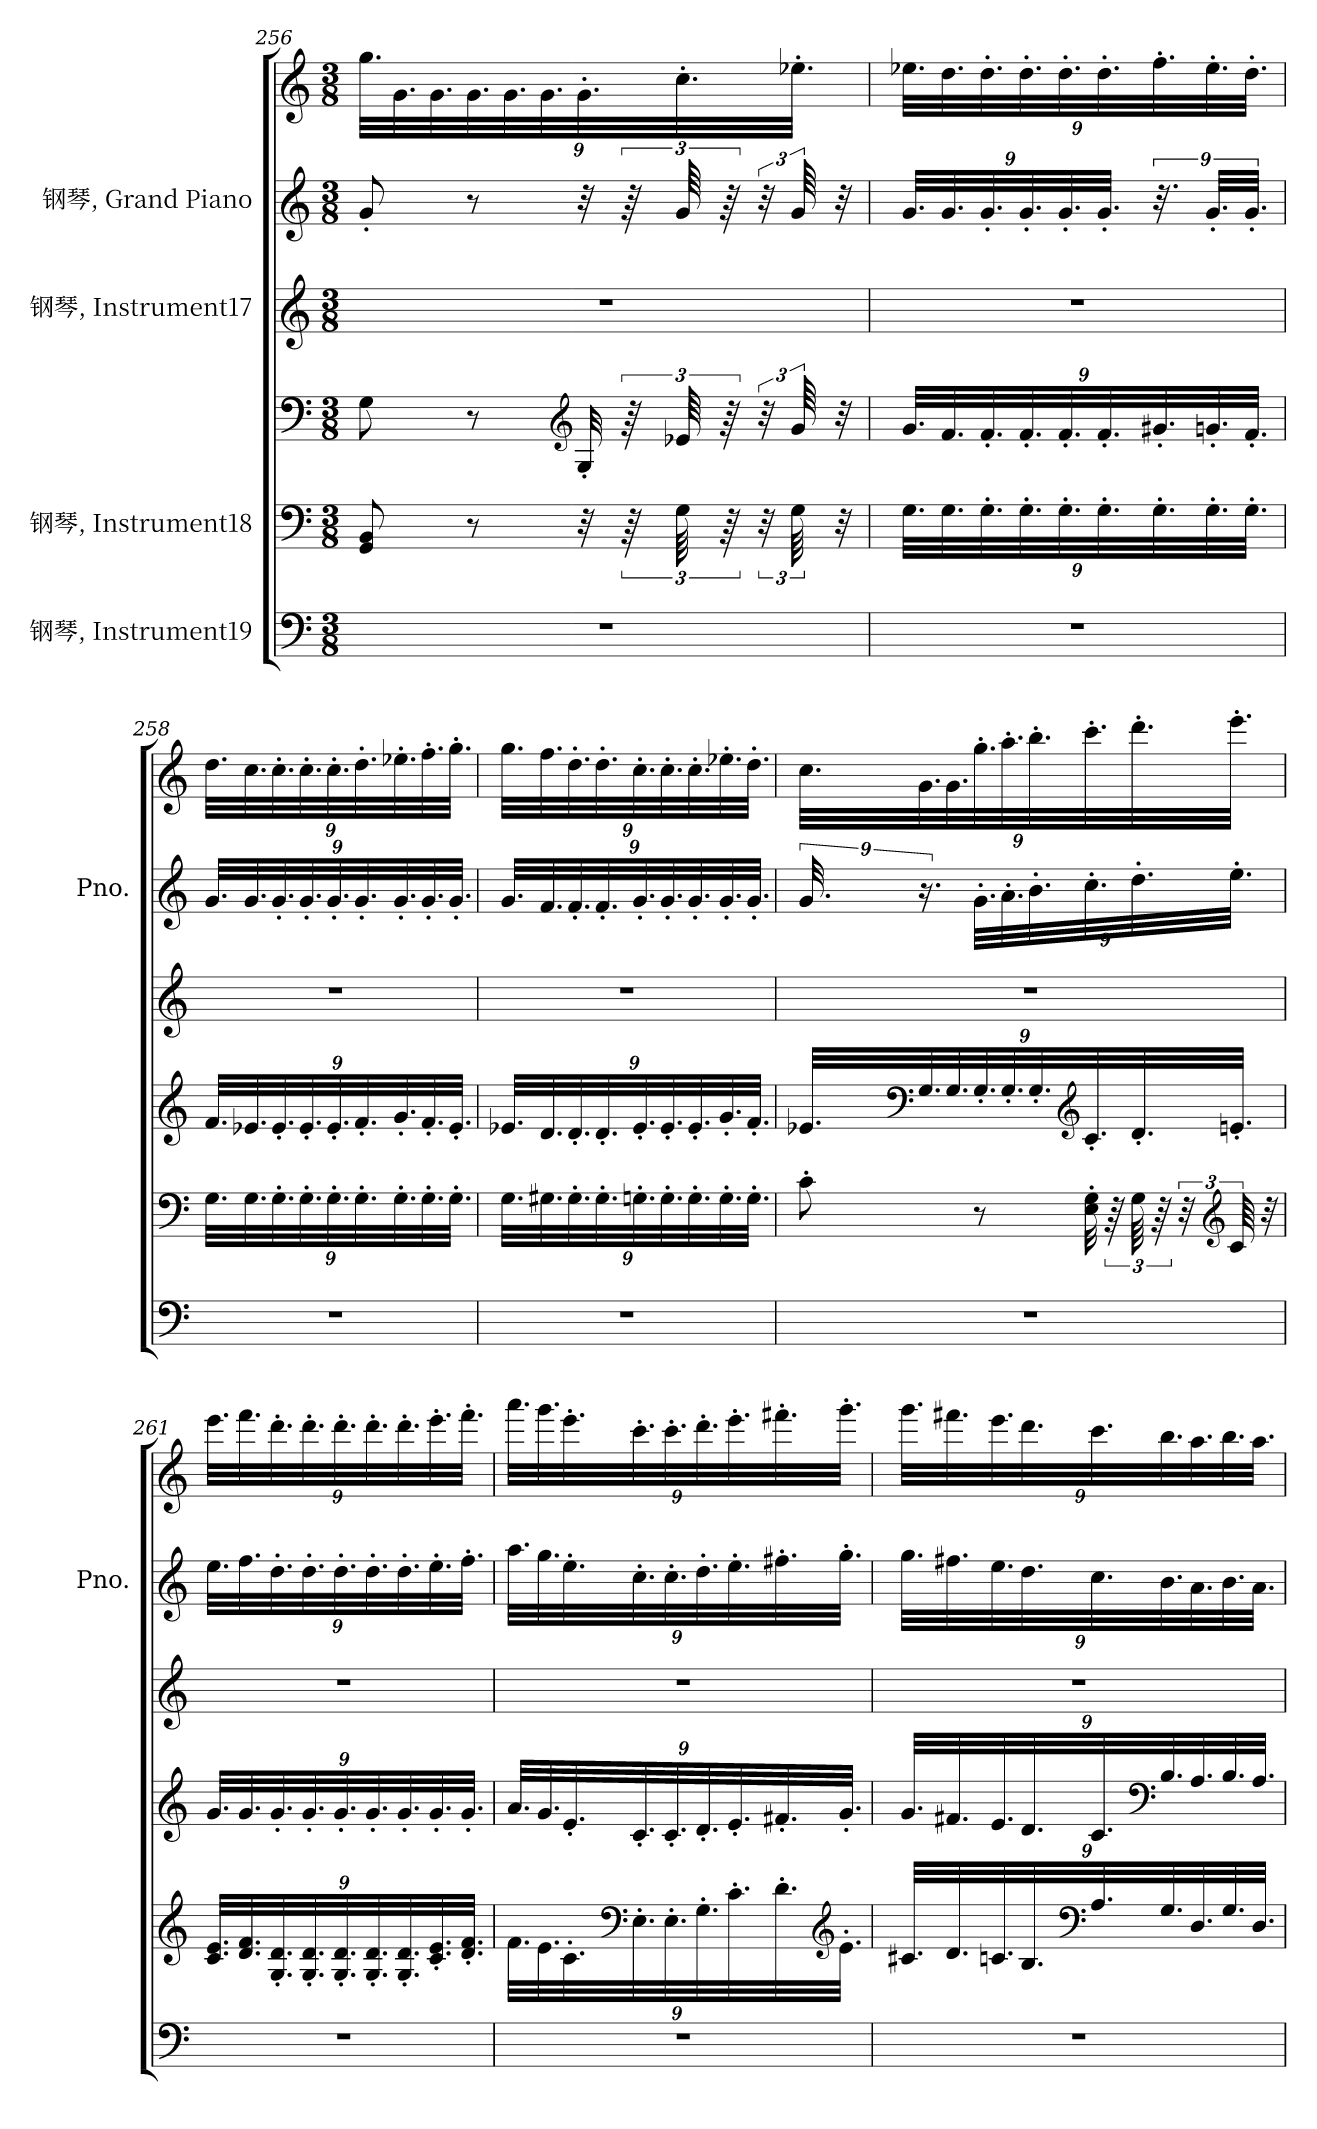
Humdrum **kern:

**kern	**kern	**kern	**kern	**kern	**kern
*part4	*part3	*part3	*part2	*part1	*part1
*staff6	*staff5	*staff4	*staff3	*staff2	*staff1
*I"钢琴, Instrument19	*I"钢琴, Instrument18	*	*I"钢琴, Instrument17	*I"钢琴, Grand Piano	*
*	*	*	*	*I'Pno.	*
!!LO:LB:g=z
*clefF4	*clefF4	*clefF4	*clefG2	*clefG2	*clefG2
*k[]	*k[]	*k[]	*k[]	*k[]	*k[]
*M3/8	*M3/8	*M3/8	*M3/8	*M3/8	*M3/8
*	*	*	*	*	*Xbrackettup
=256	=256	=256	=256	=256	=256
4.r	8GG/ 8BB/	8G\	4.r	8g'/	36.gg\LLL
.	.	.	.	.	36.g\
.	.	.	.	.	36.g\
.	8r	8r	.	8r	36.g\
.	.	.	.	.	36.g\
.	.	.	.	.	36.g\
*	*	*clefG2	*	*	*
.	32r	32G'/	.	32r	36.g'\
.	96r	96r	.	96r	.
.	96G\	96e-X/	.	96g/	36.cc'\
.	96r	96r	.	96r	.
.	48r	48r	.	48r	.
.	96G\	96g/	.	96g/	36.ee-X'\JJJ
.	32r	32r	.	32r	.
=257	=257	=257	=257	=257	=257
*	*Xbrackettup	*Xbrackettup	*	*	*
4.r	36.G\LLL	36.g/LLL	4.r	36.g/LLL	36.ee-X\LLL
.	36.G\	36.f/	.	36.g/	36.dd\
.	36.G'\	36.f'/	.	36.g'/	36.dd'\
.	36.G'\	36.f'/	.	36.g'/	36.dd'\
.	36.G'\	36.f'/	.	36.g'/	36.dd'\
.	36.G'\	36.f'/	.	36.g'/JJJ	36.dd'\
.	36.G'\	36.g#X'/	.	36.r	36.ff'\
.	36.G'\	36.gn'/	.	36.g'/LLL	36.ee-'\
.	36.G'\JJJ	36.f'/JJJ	.	36.g'/JJJ	36.dd'\JJJ
!!LO:PB:g=z
=258	=258	=258	=258	=258	=258
*	*	*	*	*Xbrackettup	*
4.r	36.G\LLL	36.f/LLL	4.r	36.g/LLL	36.dd\LLL
.	36.G\	36.e-X/	.	36.g/	36.cc\
.	36.G'\	36.e-'/	.	36.g'/	36.cc'\
.	36.G'\	36.e-'/	.	36.g'/	36.cc'\
.	36.G'\	36.e-'/	.	36.g'/	36.cc'\
.	36.G'\	36.f'/	.	36.g'/	36.dd'\
.	36.G'\	36.g'/	.	36.g'/	36.ee-X'\
.	36.G'\	36.f'/	.	36.g'/	36.ff'\
.	36.G'\JJJ	36.e-'/JJJ	.	36.g'/JJJ	36.gg'\JJJ
=259	=259	=259	=259	=259	=259
4.r	36.G\LLL	36.e-X/LLL	4.r	36.g/LLL	36.gg\LLL
.	36.G#X\	36.d/	.	36.f/	36.ff\
.	36.G#'\	36.d'/	.	36.f'/	36.dd'\
.	36.G#'\	36.d'/	.	36.f'/	36.dd'\
.	36.Gn'\	36.e-'/	.	36.g'/	36.cc'\
.	36.G'\	36.e-'/	.	36.g'/	36.cc'\
.	36.G'\	36.e-'/	.	36.g'/	36.cc'\
.	36.G'\	36.g'/	.	36.g'/	36.ee-X'\
.	36.G'\JJJ	36.f'/JJJ	.	36.g'/JJJ	36.dd'\JJJ
!!LO:LB:g=z
=260	=260	=260	=260	=260	=260
*	*	*	*	*brackettup	*
4.r	8c'\	36.e-X/LLL	4.r	36.g/	36.cc\LLL
*	*	*clefF4	*	*	*
.	.	36.G/	.	18.r	36.g\
.	.	36.G/	.	.	36.g\
.	8r	36.G'/	.	36.g'\LLL	36.gg'\
.	.	36.G'/	.	36.a'\	36.aa'\
.	.	36.G'/	.	36.b'\	36.bb'\
*	*	*clefG2	*	*	*
.	32E\' 32G\'	36.c'/	.	36.cc'\	36.ccc'\
*	*brackettup	*	*	*	*
.	96r	.	.	.	.
.	96G\	36.d'/	.	36.dd'\	36.ddd'\
.	96r	.	.	.	.
.	48r	.	.	.	.
*	*clefG2	*	*	*	*
.	96c/	36.en'/JJJ	.	36.ee'\JJJ	36.eee'\JJJ
.	32r	.	.	.	.
=261	=261	=261	=261	=261	=261
*	*Xbrackettup	*	*	*Xbrackettup	*
4.r	36.c/ 36.e/LLL	36.g/LLL	4.r	36.ee\LLL	36.eee\LLL
.	36.d/ 36.f/	36.g/	.	36.ff\	36.fff\
.	36.G/' 36.d/'	36.g'/	.	36.dd'\	36.ddd'\
.	36.G/' 36.d/'	36.g'/	.	36.dd'\	36.ddd'\
.	36.G/' 36.d/'	36.g'/	.	36.dd'\	36.ddd'\
.	36.G/' 36.d/'	36.g'/	.	36.dd'\	36.ddd'\
.	36.G/' 36.d/'	36.g'/	.	36.dd'\	36.ddd'\
.	36.c/' 36.e/'	36.g'/	.	36.ee'\	36.eee'\
.	36.d/' 36.f/'JJJ	36.g'/JJJ	.	36.ff'\JJJ	36.fff'\JJJ
!!LO:PB:g=z
=262	=262	=262	=262	=262	=262
4.r	36.f\LLL	36.a/LLL	4.r	36.aa\LLL	36.aaa\LLL
.	36.e\	36.g/	.	36.gg\	36.ggg\
.	36.c'\	36.e'/	.	36.ee'\	36.eee'\
*	*clefF4	*	*	*	*
.	36.E'\	36.c'/	.	36.cc'\	36.ccc'\
.	36.E'\	36.c'/	.	36.cc'\	36.ccc'\
.	36.G'\	36.d'/	.	36.dd'\	36.ddd'\
.	36.c'\	36.e'/	.	36.ee'\	36.eee'\
.	36.d'\	36.f#X'/	.	36.ff#X'\	36.fff#X'\
*	*clefG2	*	*	*	*
.	36.e'\JJJ	36.g'/JJJ	.	36.gg'\JJJ	36.ggg'\JJJ
=263	=263	=263	=263	=263	=263
4.r	36.c#X/LLL	36.g/LLL	4.r	36.gg\LLL	36.ggg\LLL
.	36.d/	36.f#X/	.	36.ff#X\	36.fff#X\
.	36.cn/	36.e/	.	36.ee\	36.eee\
.	36.B/	36.d/	.	36.dd\	36.ddd\
*	*clefF4	*	*	*	*
.	36.A/	36.c/	.	36.cc\	36.ccc\
*	*	*clefF4	*	*	*
.	36.G/	36.B/	.	36.b\	36.bb\
.	36.D/	36.A/	.	36.a\	36.aa\
.	36.G/	36.B/	.	36.b\	36.bb\
.	36.D/JJJ	36.A/JJJ	.	36.a\JJJ	36.aa\JJJ
=	=	=	=	=	=
*-	*-	*-	*-	*-	*-
